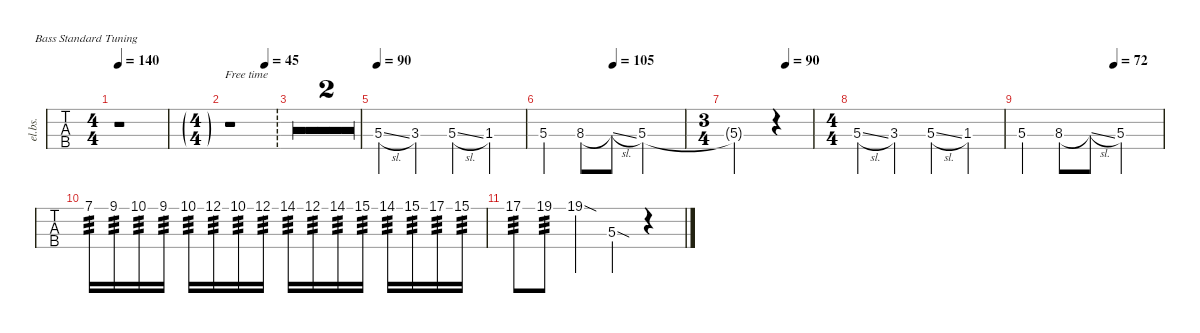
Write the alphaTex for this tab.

\defaultSystemsLayout 4
\hideDynamics
\bracketExtendMode nobrackets
\otherSystemsTrackNameOrientation horizontal
\track ("Bass" "el.bs.") {multiBarRest instrument electricbassfinger}
\staff {tabs}
\tuning (G2 D2 A1 E1)
\ts (4 4)
\tempo 140
\clef f4
\ks c
r.1{dy mf} |
\ft
\tempo (100 hide)
\tempo (45 0.75)
r.1 |
\tempo 60
\tempo (100 0.25)
r.1 |
r.1 |
\tempo 90
5.3{sl}.4{dy ff} 3.3.4 5.3{sl}.4 1.3{acc #}.4 |
\tempo (105 0.5)
5.3.4 8.3.8 8.3{sl t}.8 5.3.2 |
\ts (3 4)
\beaming (8 2 2 2)
\tempo (90 0.666667)
5.3{t}.2 r.4 |
\ts (4 4)
\beaming (8 2 2 2 2)
5.3{sl}.4 3.3.4 5.3{sl}.4 1.3{acc #}.4 |
\tempo (72 0.65625)
5.3.4 8.3.8 8.3{sl t}.8 5.3.2 |
7.1.16{tp 3} 9.1.16{tp 3} 10.1.16{tp 3} 9.1.16{tp 3} 10.1.16{tp 3} 12.1.16{tp 3} 10.1.16{tp 3} 12.1.16{tp 3} 14.1.16{tp 3} 12.1.16{tp 3} 14.1.16{tp 3} 15.1{acc #}.16{tp 3} 14.1.16{tp 3} 15.1{acc #}.16{tp 3} 17.1.16{tp 3} 15.1{acc #}.16{tp 3} |
17.1.8{tp 3} 19.1.8{tp 3} 19.1{sod}.4 5.3{sod}.4 r.4
